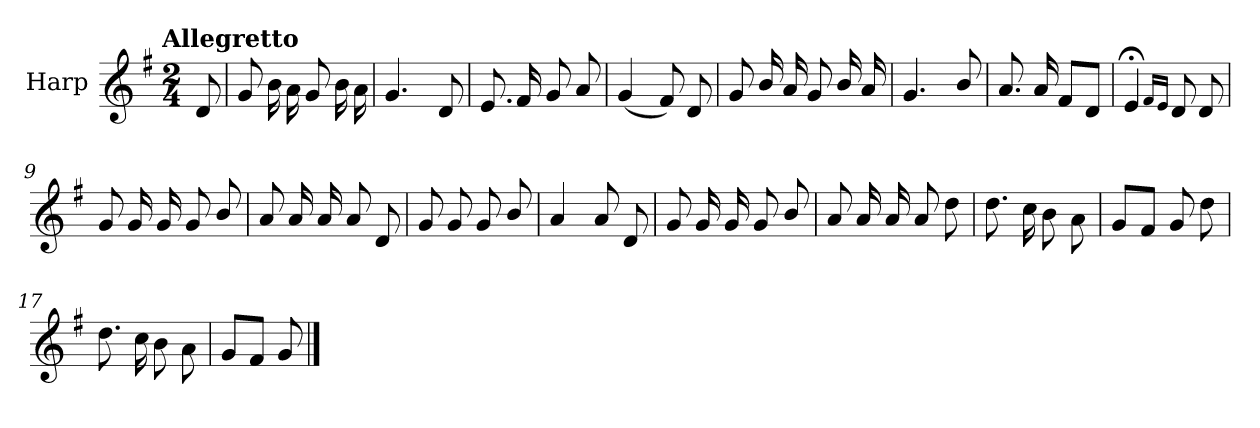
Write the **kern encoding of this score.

**kern
*part1
*staff1
*I"Harp
*I'Hrp.
*clefG2
*k[f#]
!!LO:TX:omd:t=Allegretto
*M2/4
*MM116
=
8d/
=1
8g/
16b\
16a\
8g/
16b\
16a\
=2
4.g/
8d/
=3
8.e/
16f#/
8g/
8a/
=4
(<4g/
8f#/)
8d/
=5
8g/
16b/
16a/
8g/
16b/
16a/
=6
4.g/
8b/
!!LO:LB:g=z
=7
8.a/
16a/
8f#/L
8d/J
=8
4e;/
16qqf#/LL
16qqe/JJ
8d/
8d/
!!LO:LB:g=z
=9
8g/
16g/
16g/
8g/
8b/
=10
8a/
16a/
16a/
8a/
8d/
=11
8g/
8g/
8g/
8b/
=12
4a/
8a/
8d/
=13
8g/
16g/
16g/
8g/
8b/
=14
8a/
16a/
16a/
8a/
8dd\
!!LO:LB:g=z
=15
8.dd\
16cc\
8b\
8a\
!!LO:LB:g=z
=16
8g/L
8f#/J
8g/
8dd\
=17
8.dd\
16cc\
8b\
8a\
=18
8g/L
8f#/J
8g/
==
*-
